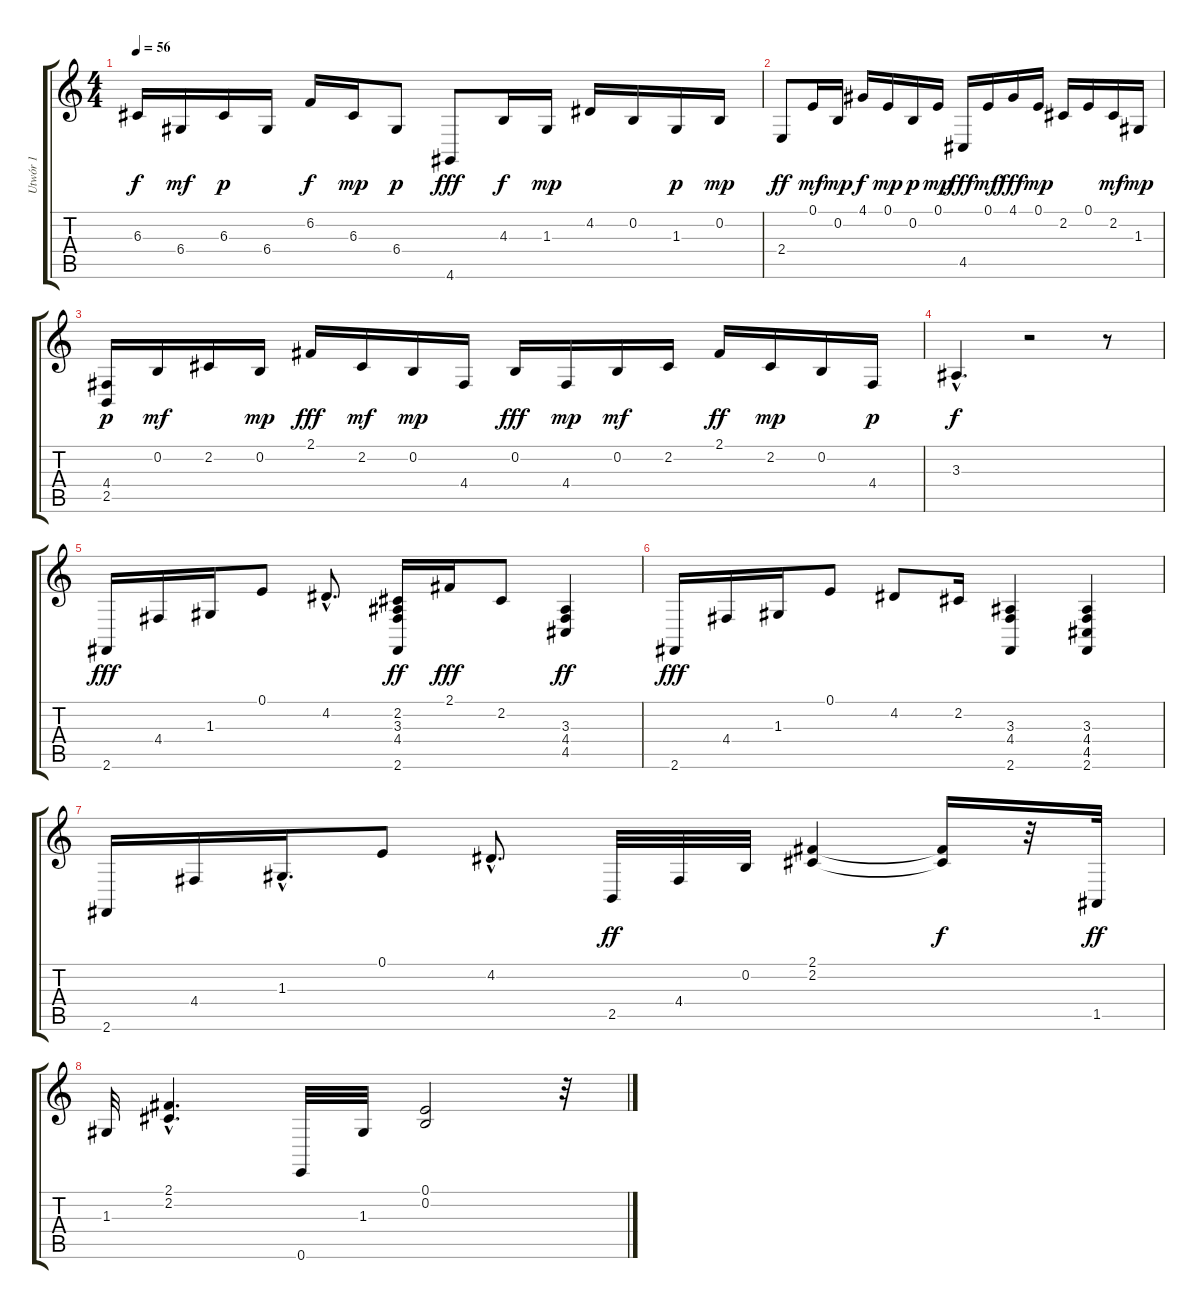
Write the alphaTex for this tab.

\track ("Utwór 1" "Utwór 1") {instrument electricpiano2}
\staff {score tabs}
\tuning (E4 B3 G3 D3 A2 E2) {hide}
\ts (4 4)
\tempo 56
\clef g2
\ks c
6.3{t}.16{dy f} 6.4.16{dy mf} 6.3.16{dy p} 6.4.16 6.2.16{dy f} 6.3.16{dy mp} 6.4.8{dy p} 4.6.8{dy fff} 4.3.16{dy f} 1.3.16{dy mp} 4.2.16 0.2.16 1.3.16{dy p} 0.2.16{dy mp} |
2.4.8{dy ff} 0.1.16{dy mf} 0.2.16{dy mp} 4.1.16{dy f} 0.1.16{dy mp} 0.2.16{dy p} 0.1.16{dy mp} 4.5.16{dy fff} 0.1.16{dy mf} 4.1.16{dy fff} 0.1.16{dy mp} 2.2.16 0.1.16 2.2.16{dy mf} 1.3.16{dy mp} |
(4.4 2.5).16{dy p} 0.2.16{dy mf} 2.2.16 0.2.16{dy mp} 2.1.16{dy fff} 2.2.16{dy mf} 0.2.16{dy mp} 4.4.16 0.2.16{dy fff} 4.4.16{dy mp} 0.2.16{dy mf} 2.2.16 2.1.16{dy ff} 2.2.16{dy mp} 0.2.16 4.4.16{dy p} |
3.3{hac}.4{d dy f} r.2 r.8 |
2.6.16{dy fff} 4.4.16 1.3.16 0.1.8 4.2{hac}.8{d} (2.2 3.3 4.4 2.6).16{dy ff} 2.1.16{dy fff} 2.2.8 (3.3 4.4 4.5).4{dy ff} |
2.6.16{dy fff} 4.4.16 1.3.16 0.1.8 4.2.8 2.2.16 (3.3 4.4 2.6).4 (3.3 4.4 4.5 2.6).4 |
2.6.16 4.4.16 1.3{hac}.16{d} 0.1.8 4.2{hac}.8{d} 2.5.32{dy ff} 4.4.32 0.2.32 (2.1 2.2).4 (2.1{t} 2.2{t}).16{dy f} r.32 1.5.32{dy ff} |
1.3.32 (2.1{hac} 2.2{hac}).4{d} 0.6.32 1.3.32 (0.1 0.2).2 r.32
